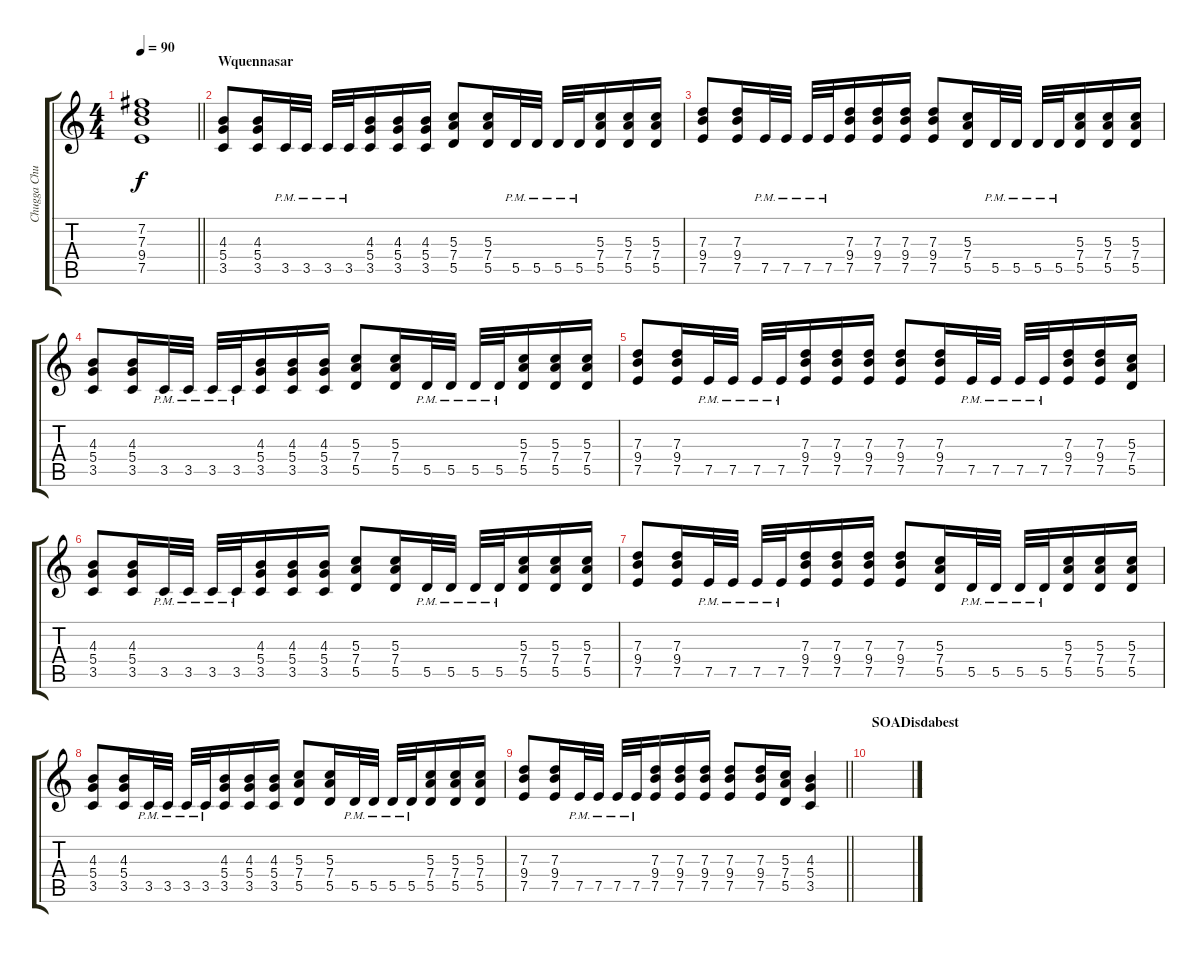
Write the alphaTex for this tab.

\track ("Chugga Chugga #2" "Chugga Chu") {instrument distortionguitar}
\staff {score tabs}
\tuning (E4 B3 G3 D3 A2 E2) {hide}
\ts (4 4)
\tempo 90
\clef g2
\barLineRight lightlight
\ks c
(7.2 7.3 9.4 7.5).1{dy f} |
\section ("" "Wquennasar")
(4.3 5.4 3.5).8 (4.3 5.4 3.5).16 3.5{pm}.32 3.5{pm}.32 3.5{pm}.32 3.5{pm}.32 (4.3 5.4 3.5).16 (4.3 5.4 3.5).16 (4.3 5.4 3.5).16 (5.3 7.4 5.5).8 (5.3 7.4 5.5).16 5.5{pm}.32 5.5{pm}.32 5.5{pm}.32 5.5{pm}.32 (5.3 7.4 5.5).16 (5.3 7.4 5.5).16 (5.3 7.4 5.5).16 |
(7.3 9.4 7.5).8 (7.3 9.4 7.5).16 7.5{pm}.32 7.5{pm}.32 7.5{pm}.32 7.5{pm}.32 (7.3 9.4 7.5).16 (7.3 9.4 7.5).16 (7.3 9.4 7.5).16 (7.3 9.4 7.5).8 (5.3 7.4 5.5).16 5.5{pm}.32 5.5{pm}.32 5.5{pm}.32 5.5{pm}.32 (5.3 7.4 5.5).16 (5.3 7.4 5.5).16 (5.3 7.4 5.5).16 |
(4.3 5.4 3.5).8 (4.3 5.4 3.5).16 3.5{pm}.32 3.5{pm}.32 3.5{pm}.32 3.5{pm}.32 (4.3 5.4 3.5).16 (4.3 5.4 3.5).16 (4.3 5.4 3.5).16 (5.3 7.4 5.5).8 (5.3 7.4 5.5).16 5.5{pm}.32 5.5{pm}.32 5.5{pm}.32 5.5{pm}.32 (5.3 7.4 5.5).16 (5.3 7.4 5.5).16 (5.3 7.4 5.5).16 |
(7.3 9.4 7.5).8 (7.3 9.4 7.5).16 7.5{pm}.32 7.5{pm}.32 7.5{pm}.32 7.5{pm}.32 (7.3 9.4 7.5).16 (7.3 9.4 7.5).16 (7.3 9.4 7.5).16 (7.3 9.4 7.5).8 (7.3 9.4 7.5).16 7.5{pm}.32 7.5{pm}.32 7.5{pm}.32 7.5{pm}.32 (7.3 9.4 7.5).16 (7.3 9.4 7.5).16 (5.3 7.4 5.5).16 |
(4.3 5.4 3.5).8 (4.3 5.4 3.5).16 3.5{pm}.32 3.5{pm}.32 3.5{pm}.32 3.5{pm}.32 (4.3 5.4 3.5).16 (4.3 5.4 3.5).16 (4.3 5.4 3.5).16 (5.3 7.4 5.5).8 (5.3 7.4 5.5).16 5.5{pm}.32 5.5{pm}.32 5.5{pm}.32 5.5{pm}.32 (5.3 7.4 5.5).16 (5.3 7.4 5.5).16 (5.3 7.4 5.5).16 |
(7.3 9.4 7.5).8 (7.3 9.4 7.5).16 7.5{pm}.32 7.5{pm}.32 7.5{pm}.32 7.5{pm}.32 (7.3 9.4 7.5).16 (7.3 9.4 7.5).16 (7.3 9.4 7.5).16 (7.3 9.4 7.5).8 (5.3 7.4 5.5).16 5.5{pm}.32 5.5{pm}.32 5.5{pm}.32 5.5{pm}.32 (5.3 7.4 5.5).16 (5.3 7.4 5.5).16 (5.3 7.4 5.5).16 |
(4.3 5.4 3.5).8 (4.3 5.4 3.5).16 3.5{pm}.32 3.5{pm}.32 3.5{pm}.32 3.5{pm}.32 (4.3 5.4 3.5).16 (4.3 5.4 3.5).16 (4.3 5.4 3.5).16 (5.3 7.4 5.5).8 (5.3 7.4 5.5).16 5.5{pm}.32 5.5{pm}.32 5.5{pm}.32 5.5{pm}.32 (5.3 7.4 5.5).16 (5.3 7.4 5.5).16 (5.3 7.4 5.5).16 |
\barLineRight lightlight
(7.3 9.4 7.5).8 (7.3 9.4 7.5).16 7.5{pm}.32 7.5{pm}.32 7.5{pm}.32 7.5{pm}.32 (7.3 9.4 7.5).16 (7.3 9.4 7.5).16 (7.3 9.4 7.5).16 (7.3 9.4 7.5).8 (7.3 9.4 7.5).16 (5.3 7.4 5.5).16 (4.3 5.4 3.5).4 |
\section ("" "SOADisdabest")
